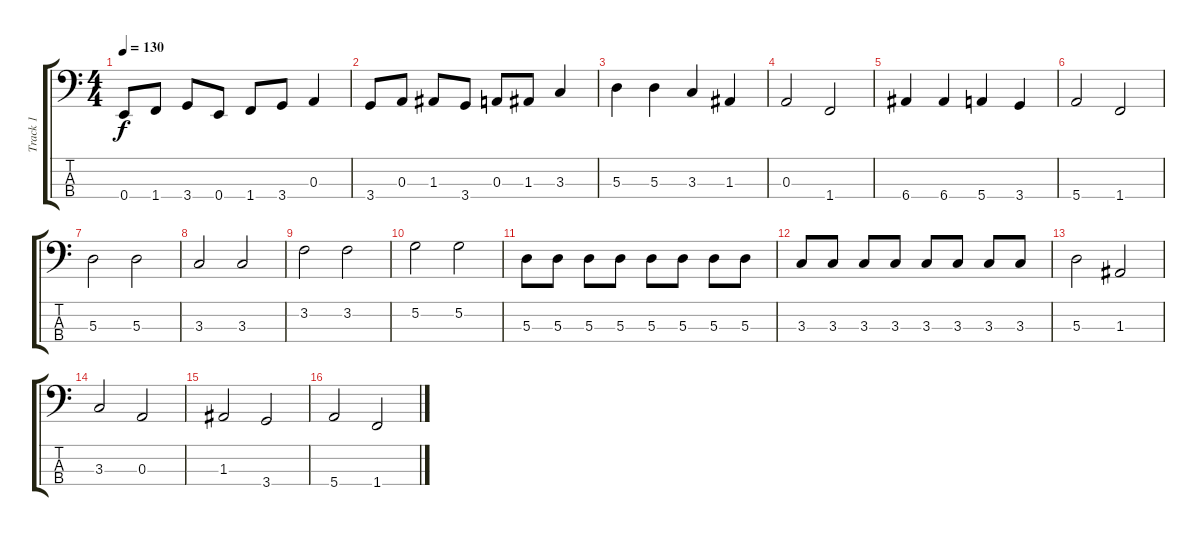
\track ("Track 1" "Track 1") {instrument electricbassfinger}
\staff {score tabs}
\tuning (G2 D2 A1 E1) {hide}
\ts (4 4)
\tempo 130
\clef f4
\ks c
0.4.8{dy f} 1.4.8 3.4.8 0.4.8 1.4.8 3.4.8 0.3.4 |
3.4.8 0.3.8 1.3.8 3.4.8 0.3.8 1.3.8 3.3.4 |
5.3.4 5.3.4 3.3.4 1.3.4 |
0.3.2 1.4.2 |
6.4.4 6.4.4 5.4.4 3.4.4 |
5.4.2 1.4.2 |
5.3.2 5.3.2 |
3.3.2 3.3.2 |
3.2.2 3.2.2 |
5.2.2 5.2.2 |
5.3.8 5.3.8 5.3.8 5.3.8 5.3.8 5.3.8 5.3.8 5.3.8 |
3.3.8 3.3.8 3.3.8 3.3.8 3.3.8 3.3.8 3.3.8 3.3.8 |
5.3.2 1.3.2 |
3.3.2 0.3.2 |
1.3.2 3.4.2 |
5.4.2 1.4.2
